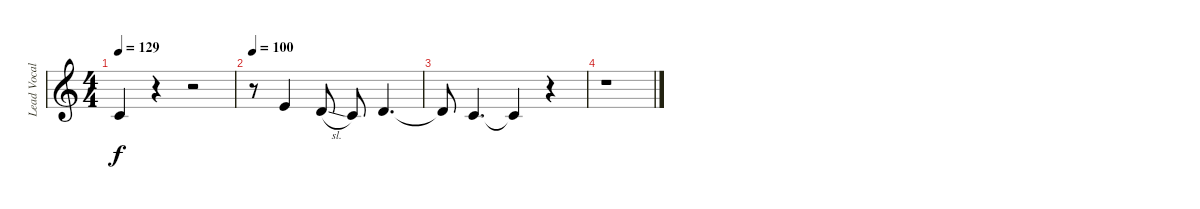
\track ("Lead Vocals" "Lead Vocal") {instrument lead6voice}
\staff {score}
\tuning (E4 B3 G3 D3 A2 E2) {hide}
\ts (4 4)
\tempo 129
\clef g2
\ks c
5.3{t}.4{dy f} r.4 r.2 |
\tempo 100
r.8 5.2.4 3.2{sl}.8 1.2.8 3.2.4{d} |
3.2{t}.8 5.3.4{d} 5.3{t}.4 r.4 |
r.1
